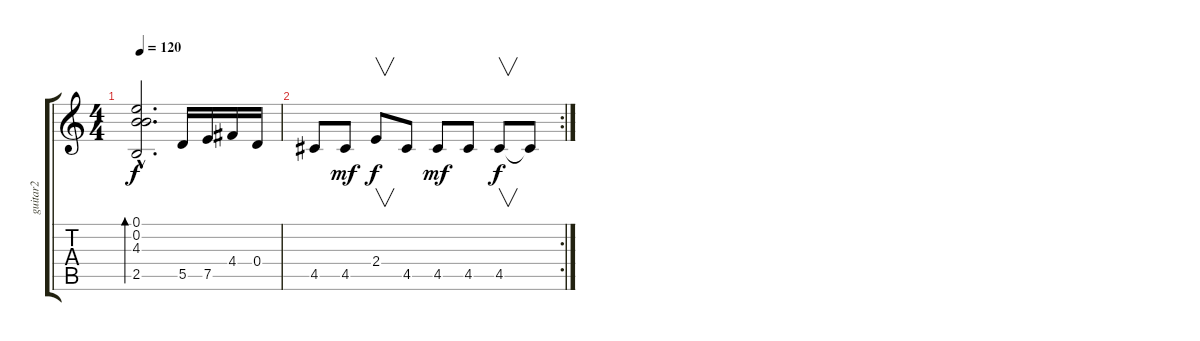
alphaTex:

\track ("guitar2" "guitar2") {instrument acousticguitarsteel}
\staff {score tabs}
\tuning (E4 B3 G3 D3 A2 E2) {hide}
\ts (4 4)
\tempo 120
\clef g2
\ks c
(0.1{hac} 0.2{hac} 4.3{hac} 2.5{hac}).2{d bd 240 dy f} 5.5.16 7.5.16 4.4.16 0.4.16 |
\rc 2
4.5.8 4.5.8{dy mf} 2.4.8{v dy f} 4.5.8 4.5.8{dy mf} 4.5.8 4.5.8{v dy f} 4.5{t}.8
